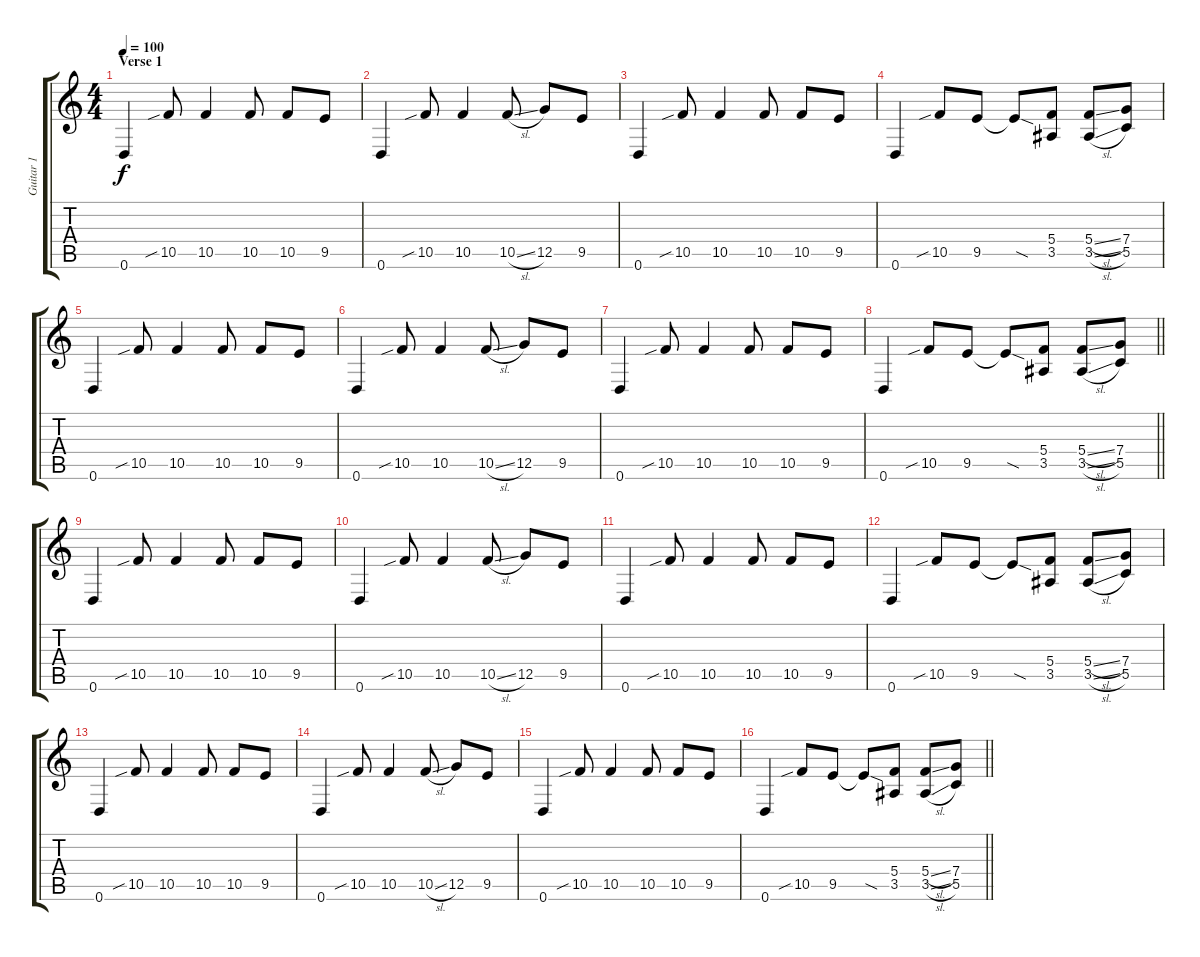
\track ("Guitar 1" "Guitar 1") {instrument distortionguitar}
\staff {score tabs}
\tuning (D4 A3 F3 C3 G2 D2) {hide}
\ts (4 4)
\section ("" "Verse 1")
\tempo 100
\clef g2
\ks c
0.6.4{dy f} 10.5{sib}.8 10.5.4 10.5.8 10.5.8 9.5.8 |
0.6.4 10.5{sib}.8 10.5.4 10.5{sl}.8 12.5.8 9.5.8 |
0.6.4 10.5{sib}.8 10.5.4 10.5.8 10.5.8 9.5.8 |
0.6.4 10.5{sib}.8 9.5.8 9.5{sod t}.8 (5.4 3.5).8 (5.4{sl} 3.5{sl}).8 (7.4 5.5).8 |
0.6.4 10.5{sib}.8 10.5.4 10.5.8 10.5.8 9.5.8 |
0.6.4 10.5{sib}.8 10.5.4 10.5{sl}.8 12.5.8 9.5.8 |
0.6.4 10.5{sib}.8 10.5.4 10.5.8 10.5.8 9.5.8 |
\barLineRight lightlight
0.6.4 10.5{sib}.8 9.5.8 9.5{sod t}.8 (5.4 3.5).8 (5.4{sl} 3.5{sl}).8 (7.4 5.5).8 |
0.6.4 10.5{sib}.8 10.5.4 10.5.8 10.5.8 9.5.8 |
0.6.4 10.5{sib}.8 10.5.4 10.5{sl}.8 12.5.8 9.5.8 |
0.6.4 10.5{sib}.8 10.5.4 10.5.8 10.5.8 9.5.8 |
0.6.4 10.5{sib}.8 9.5.8 9.5{sod t}.8 (5.4 3.5).8 (5.4{sl} 3.5{sl}).8 (7.4 5.5).8 |
0.6.4 10.5{sib}.8 10.5.4 10.5.8 10.5.8 9.5.8 |
0.6.4 10.5{sib}.8 10.5.4 10.5{sl}.8 12.5.8 9.5.8 |
0.6.4 10.5{sib}.8 10.5.4 10.5.8 10.5.8 9.5.8 |
\barLineRight lightlight
0.6.4 10.5{sib}.8 9.5.8 9.5{sod t}.8 (5.4 3.5).8 (5.4{sl} 3.5{sl}).8 (7.4 5.5).8
